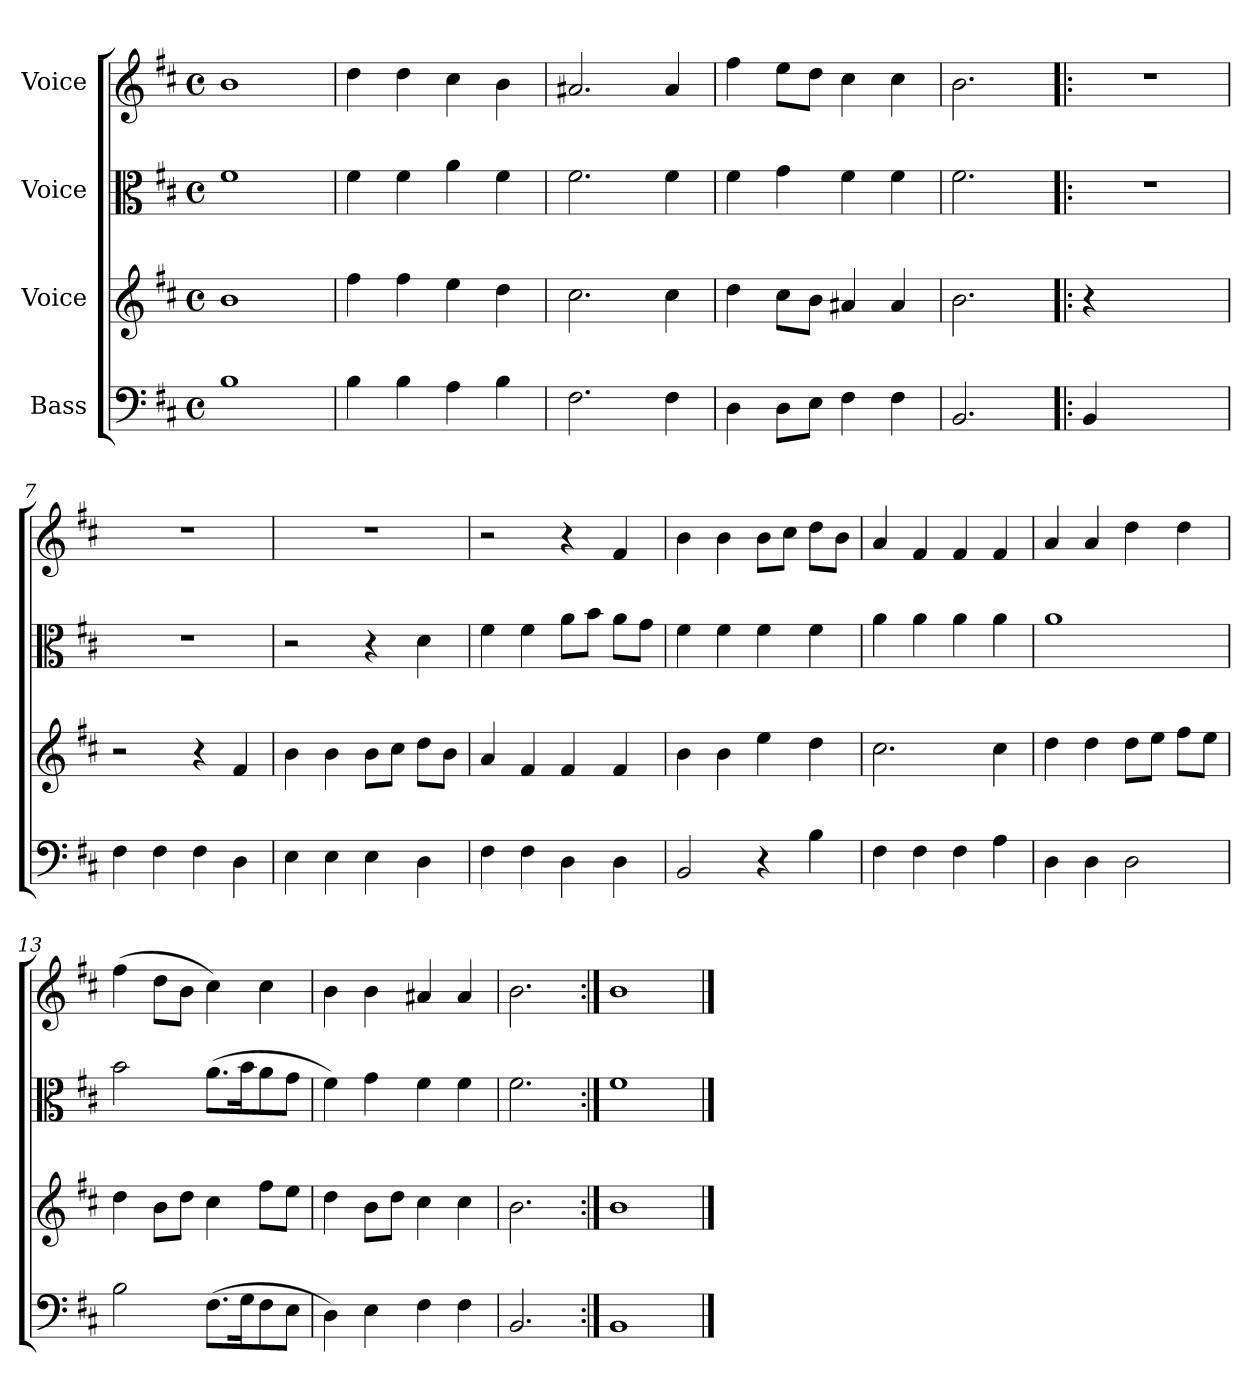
**kern	**kern	**kern	**kern
*part4	*part3	*part2	*part1
*staff4	*staff3	*staff2	*staff1
*I"Bass	*I"Voice	*I"Voice	*I"Voice
*clefF4	*clefG2	*clefC3	*clefG2
*k[f#c#]	*k[f#c#]	*k[f#c#]	*k[f#c#]
*M4/4	*M4/4	*M4/4	*M4/4
*met(c)	*met(c)	*met(c)	*met(c)
=1	=1	=1	=1
1B	1b	1f#	1b
=2	=2	=2	=2
4B\	4ff#\	4f#\	4dd\
4B\	4ff#\	4f#\	4dd\
4A\	4ee\	4a\	4cc#\
4B\	4dd\	4f#\	4b\
=3	=3	=3	=3
2.F#\	2.cc#\	2.f#\	2.a#X/
4F#\	4cc#\	4f#\	4a#/
=4	=4	=4	=4
4D\	4dd\	4f#\	4ff#\
8D\L	8cc#\L	4g\	8ee\L
8E\J	8b\J	.	8dd\J
4F#\	4a#X/	4f#\	4cc#\
4F#\	4a#/	4f#\	4cc#\
=5	=5	=5	=5
2.BB/	2.b\	2.f#\	2.b\
=6!|:	=6!|:	=6!|:	=6!|:
4BB/	4r	1r	1r
2.ryy	2.ryy	.	.
=7	=7	=7	=7
4F#\	2r	1r	1r
4F#\	.	.	.
4F#\	4r	.	.
4D\	4f#/	.	.
=8	=8	=8	=8
4E\	4b\	2r	1r
4E\	4b\	.	.
4E\	8b\L	4r	.
.	8cc#\J	.	.
4D\	8dd\L	4d\	.
.	8b\J	.	.
=9	=9	=9	=9
4F#\	4a/	4f#\	2r
4F#\	4f#/	4f#\	.
4D\	4f#/	8a\L	4r
.	.	8b\J	.
4D\	4f#/	8a\L	4f#/
.	.	8g\J	.
=10	=10	=10	=10
2BB/	4b\	4f#\	4b\
.	4b\	4f#\	4b\
4r	4ee\	4f#\	8b\L
.	.	.	8cc#\J
4B\	4dd\	4f#\	8dd\L
.	.	.	8b\J
=11	=11	=11	=11
4F#\	2.cc#\	4a\	4a/
4F#\	.	4a\	4f#/
4F#\	.	4a\	4f#/
4A\	4cc#\	4a\	4f#/
=12	=12	=12	=12
4D\	4dd\	1a	4a/
4D\	4dd\	.	4a/
2D\	8dd\L	.	4dd\
.	8ee\J	.	.
.	8ff#\L	.	4dd\
.	8ee\J	.	.
=13	=13	=13	=13
2B\	4dd\	2b\	(4ff#\
.	8b\L	.	8dd\L
.	8dd\J	.	8b\J
(8.F#\L	4cc#\	(8.a\L	4cc#\)
16G\K	.	16b\K	.
8F#\	8ff#\L	8a\	4cc#\
8E\J	8ee\J	8g\J	.
=14	=14	=14	=14
4D\)	4dd\	4f#\)	4b\
4E\	8b\L	4g\	4b\
.	8dd\J	.	.
4F#\	4cc#\	4f#\	4a#X/
4F#\	4cc#\	4f#\	4a#/
=15	=15	=15	=15
2.BB/	2.b\	2.f#\	2.b\
=16:|!	=16:|!	=16:|!	=16:|!
1BB	1b	1f#	1b
==	==	==	==
*-	*-	*-	*-
